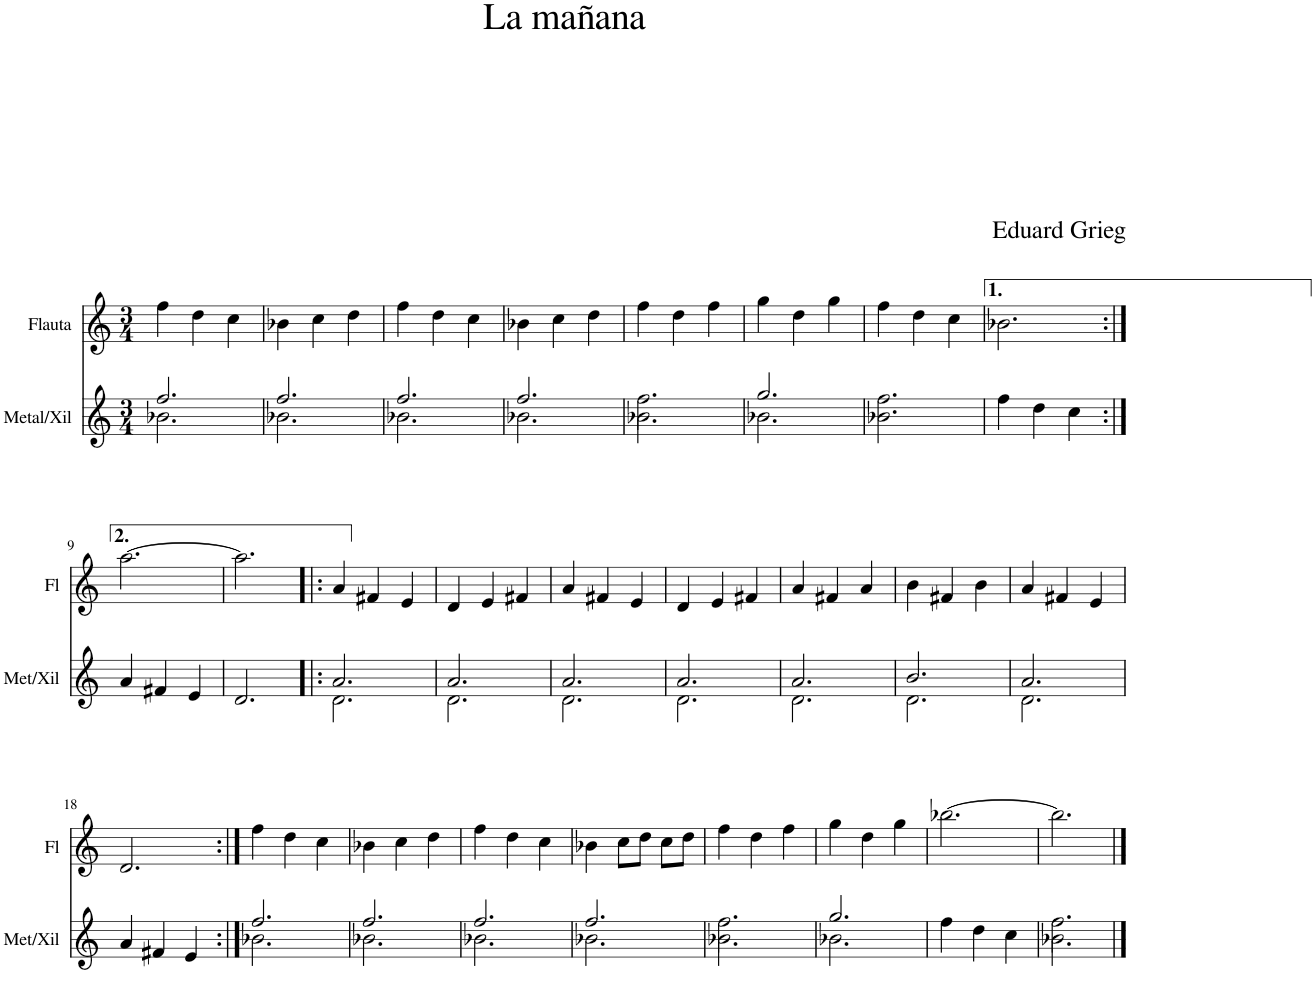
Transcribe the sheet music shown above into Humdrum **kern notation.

**kern	**kern
*part2	*part1
*staff2	*staff1
*I"Metal/Xil	*I"Flauta
*I'Met/Xil	*I'Fl
*clefG2	*clefG2
*k[]	*k[]
*M3/4	*M3/4
=1	=1
*^	*
2.ff/	2.b-X\	4ff\
.	.	4dd\
.	.	4cc\
=2	=2	=2
2.ff/	2.b-X\	4b-X\
.	.	4cc\
.	.	4dd\
=3	=3	=3
2.ff/	2.b-X\	4ff\
.	.	4dd\
.	.	4cc\
=4	=4	=4
2.ff/	2.b-X\	4b-X\
.	.	4cc\
.	.	4dd\
=5	=5	=5
2.ff\	2.b-X\	4ff\
.	.	4dd\
.	.	4ff\
=6	=6	=6
2.gg/	2.b-X\	4gg\
.	.	4dd\
.	.	4gg\
*v	*v	*
=7	=7
2.b-X\ 2.ff\	4ff\
.	4dd\
.	4cc\
=8	=8
4ff\	2.b-X\
4dd\	.
4cc\	.
!!LO:LB:g=z
=9:|!	=9:|!
4a/	[2.aa\
4f#X/	.
4e/	.
=10	=10
2.d/	2.aa\]
=11!|:	=11!|:
*^	*
2.a/	2.d\	4a/
.	.	4f#X/
.	.	4e/
=12	=12	=12
2.a/	2.d\	4d/
.	.	4e/
.	.	4f#X/
=13	=13	=13
2.a/	2.d\	4a/
.	.	4f#X/
.	.	4e/
=14	=14	=14
2.a/	2.d\	4d/
.	.	4e/
.	.	4f#X/
=15	=15	=15
2.a/	2.d\	4a/
.	.	4f#X/
.	.	4a/
=16	=16	=16
2.b/	2.d\	4b\
.	.	4f#X/
.	.	4b\
=17	=17	=17
2.a/	2.d\	4a/
.	.	4f#X/
.	.	4e/
*v	*v	*
!!LO:LB:g=z
=18	=18
4a/	2.d/
4f#X/	.
4e/	.
=19:|!	=19:|!
*^	*
2.ff/	2.b-X\	4ff\
.	.	4dd\
.	.	4cc\
=20	=20	=20
2.ff/	2.b-X\	4b-X\
.	.	4cc\
.	.	4dd\
=21	=21	=21
2.ff/	2.b-X\	4ff\
.	.	4dd\
.	.	4cc\
=22	=22	=22
2.ff/	2.b-X\	4b-X\
.	.	8cc\L
.	.	8dd\J
.	.	8cc\L
.	.	8dd\J
=23	=23	=23
2.ff\	2.b-X\	4ff\
.	.	4dd\
.	.	4ff\
=24	=24	=24
2.gg/	2.b-X\	4gg\
.	.	4dd\
.	.	4gg\
*v	*v	*
=25	=25
4ff\	[2.bb-X\
4dd\	.
4cc\	.
=26	=26
*^	*
2.ff\	2.b-X\	2.bb-\]
*v	*v	*
==	==
*-	*-
